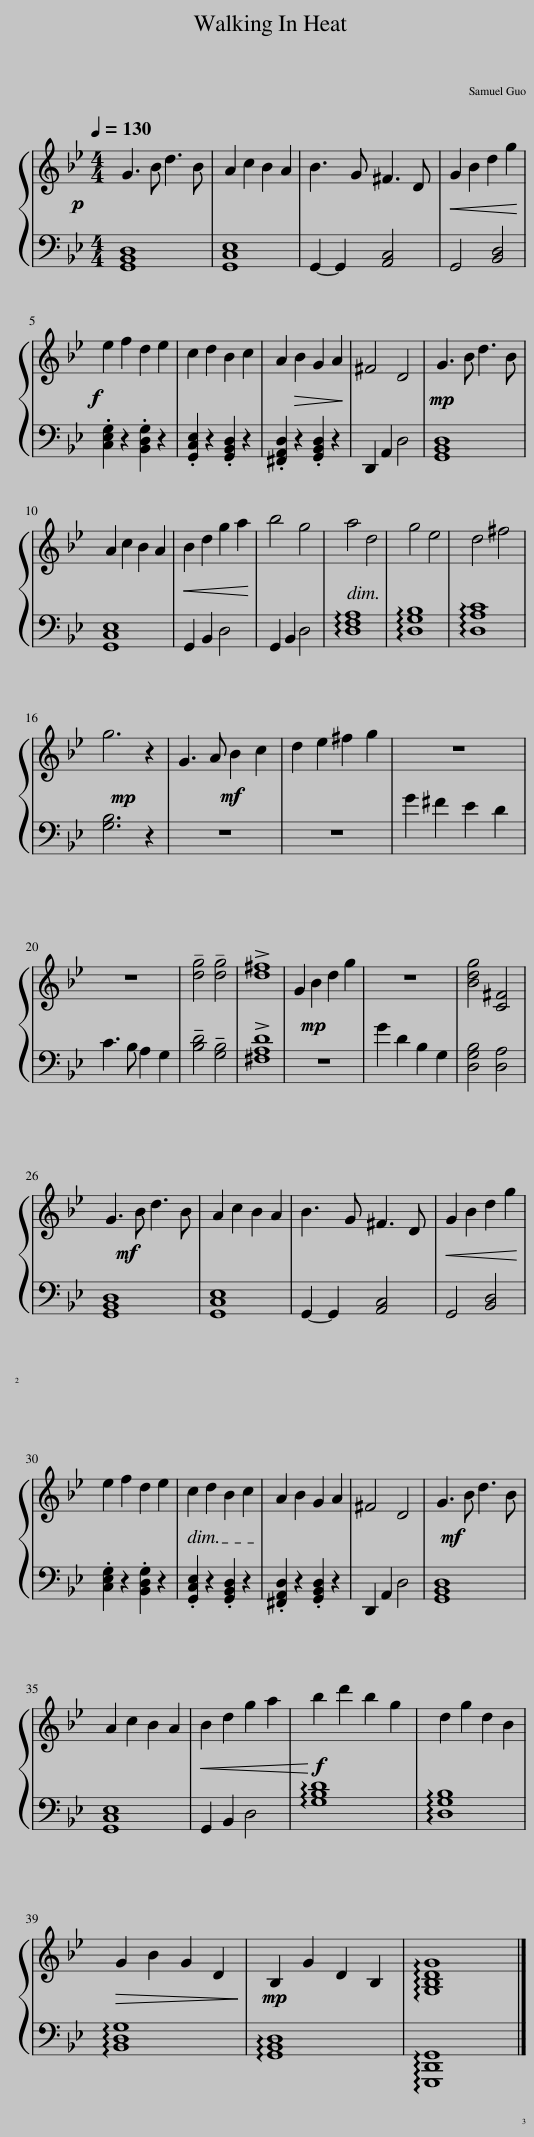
X:1
%%score { 1 | 2 }
L:1/8
Q:1/4=130
M:4/4
I:linebreak $
K:Bb
V:1 treble
V:2 bass
V:1
 G3 B d3 B | A2 c2 B2 A2 | B3 G ^F3 D | G2 B2 d2 g2 |$ e2 f2 d2 e2 | %5
 c2 d2 B2 c2 | A2!>(! B2 G2 A2!>)! | ^F4 D4 |!mp! G3 B d3 B |$ A2 c2 B2 A2 | %10
!<(! B2 d2 g2 a2!<)! | b4 g4 | a4 d4 | g4 e4 | d4 ^f4 |$ %15
 g6 z2 | G3 A!mf! B2 c2 | d2 e2 ^f2 g2 | z8 |$ z8 | %20
 !tenuto![dg]4 !tenuto![dg]4 | !>![d^f]8 | G2!mp! B2 d2 g2 | z8 | [Bdg]4 [C^F]4 |$ %25
 G3 B d3 B | A2 c2 B2 A2 | B3 G ^F3 D |!<(! G2 B2 d2 g2!<)! |$ e2 f2 d2 e2 | %30
 c2 d2 B2 c2 | A2 B2 G2 A2 | ^F4 D4 | G3 B d3 B |$ A2 c2 B2 A2 | %35
!<(! B2 d2 g2 a2!<)! |!f! b2 d'2 b2 g2 | d2 g2 d2 B2 |$!>(! G2 B2 G2 D2!>)! |!mp! B,2 G2 D2 B,2 | %40
 !arpeggio![G,B,DG]8 |] %41
V:2
!p! [G,,B,,D,]8 | [G,,C,E,]8 | G,,2- G,,2 [A,,C,]4 |!<(! G,,4 [B,,D,]4!<)! |$!f! .[C,E,G,]2 z2 .[B,,D,G,]2 z2 | %5
 .[G,,C,E,]2 z2 .[G,,B,,D,]2 z2 | .[^F,,A,,D,]2 z2 .[G,,B,,D,]2 z2 | D,,2 A,,2 D,4 | [G,,B,,D,]8 |$ [G,,C,E,]8 | %10
 G,,2 B,,2 D,4 | G,,2 B,,2 D,4 | !arpeggio![D,F,A,]8 | !arpeggio![D,G,B,]8 | !arpeggio![D,A,C]8 |$ %15
!mp! [G,B,]6 z2 | z8 | z8 | G2 ^F2 E2 D2 |$ C3 B, A,2 G,2 | %20
 !tenuto![B,D]4 !tenuto![G,B,]4 | !>![^F,A,D]8 | z8 | G2 D2 B,2 G,2 | [D,G,B,]4 [D,A,]4 |$ %25
!mf! [G,,B,,D,]8 | [G,,C,E,]8 | G,,2- G,,2 [A,,C,]4 | G,,4 [B,,D,]4 |$ .[C,E,G,]2 z2 .[B,,D,G,]2 z2 | %30
 .[G,,C,E,]2 z2 .[G,,B,,D,]2 z2 | .[^F,,A,,D,]2 z2 .[G,,B,,D,]2 z2 | D,,2 A,,2 D,4 |!mf! [G,,B,,D,]8 |$ [G,,C,E,]8 | %35
 G,,2 B,,2 D,4 | !arpeggio![G,B,D]8 | !arpeggio![D,G,B,]8 |$ !arpeggio![B,,D,G,]8 | !arpeggio![G,,B,,D,]8 | %40
 !arpeggio![G,,,D,,G,,]8 |] %41
